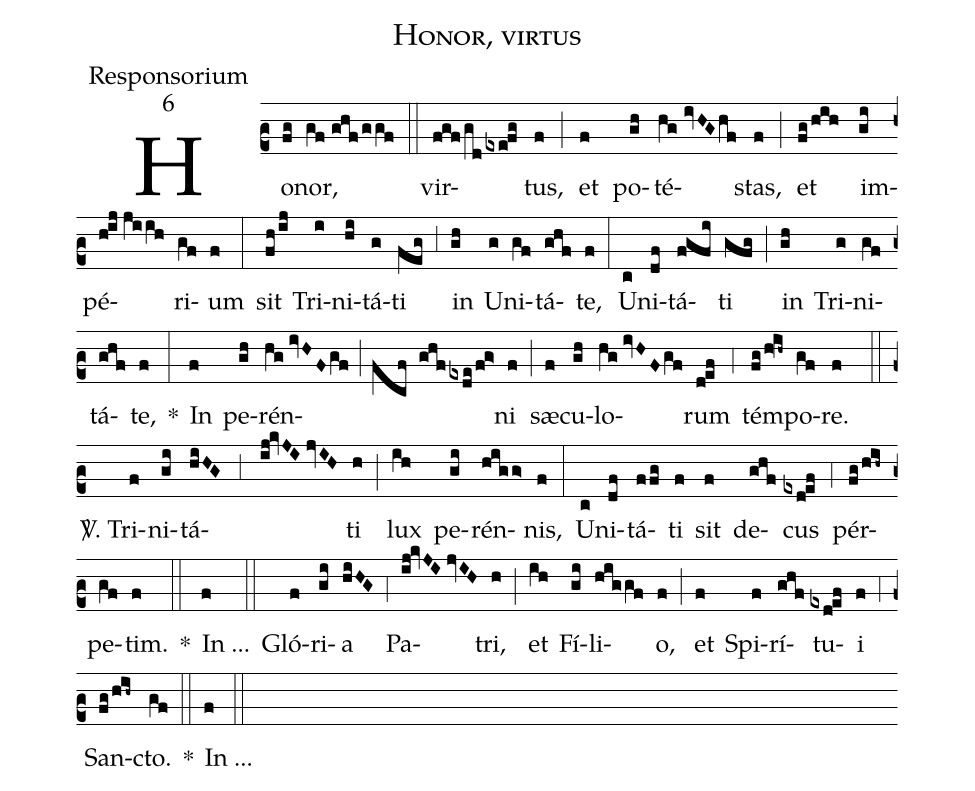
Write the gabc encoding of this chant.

name:Honor, virtus;
office-part:Responsorium;
mode:6;
%%
(c2) Ho(fg)nor,(gf//ghf/ggf) (::)
vir(fgf/gd/exe!fg)tus,(f) (;) et(f) po(gh)té(hg//ivHG/hf)stas,(f) (;) et(fg/hih) im(gi)pé(h!ij//jiih)ri(gf)um(f) (:)
sit(fh/ij) Tri(i)ni(hi)tá(g)ti(feg) (,3) in(gh) U(g)ni(gf)tá(ghf)te,(f) (:)
U(c)ni(df)tá(fgfi)ti(gfg) (;) in(gh) Tri(g)ni(gf)tá(ghf)te,(f) *(:) In(f) pe(gh)rén(hg//ivHF/gf;fcf ghf/exde/fg>)ni(f) (;) sæ(f)cu(gh)lo(hg//ivHF/gf)rum(d!ef) (,4) tém(fg/h!ih~)po(gf)re.(f) (::)

<sp>V/</sp>. Tri(f)ni(gi)tá(hiHG,3ij!kvJI//jvIH)ti(h) (;) lux(ih) pe(gi)rén(higg>)nis,(f) (:)
U(c)ni(df)tá(ffg)ti(f) sit(f) de(ghf)cus(exd!ef) (,4) pér(fg/hih~)pe(gf)tim.(f) *(::) In ...(f) (::)

Gló(f)ri(gi)a(hiHG) (,4) Pa(ij!kvJI//jvIH)tri,(h) (;) et(ih) Fí(gi)li(higgf)o,(f) (;) et(f) Spi(f)rí(ghf)tu(exd!ef)i(f) (,4) San(fg/hih~)cto.(gf) *(::) In ...(f) (::)
